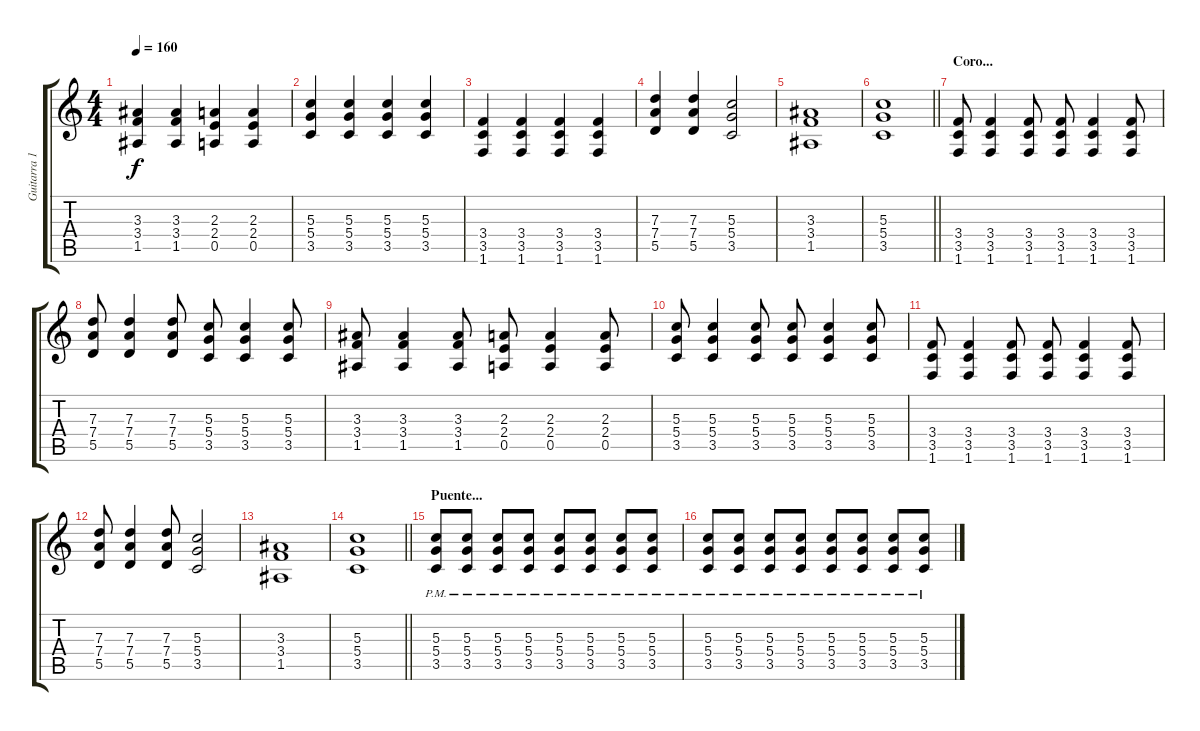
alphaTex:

\track ("Guitarra 1 y 2" "Guitarra 1") {instrument distortionguitar}
\staff {score tabs}
\tuning (E4 B3 G3 D3 A2 E2) {hide}
\ts (4 4)
\tempo 160
\clef g2
\ks c
(3.3 3.4 1.5).4{dy f} (3.3 3.4 1.5).4 (2.3 2.4 0.5).4 (2.3 2.4 0.5).4 |
(5.3 5.4 3.5).4 (5.3 5.4 3.5).4 (5.3 5.4 3.5).4 (5.3 5.4 3.5).4 |
(3.4 3.5 1.6).4 (3.4 3.5 1.6).4 (3.4 3.5 1.6).4 (3.4 3.5 1.6).4 |
(7.3 7.4 5.5).4 (7.3 7.4 5.5).4 (5.3 5.4 3.5).2 |
(3.3 3.4 1.5).1 |
\barLineRight lightlight
(5.3 5.4 3.5).1 |
\section ("" "Coro...")
(3.4 3.5 1.6).8 (3.4 3.5 1.6).4 (3.4 3.5 1.6).8 (3.4 3.5 1.6).8 (3.4 3.5 1.6).4 (3.4 3.5 1.6).8 |
(7.3 7.4 5.5).8 (7.3 7.4 5.5).4 (7.3 7.4 5.5).8 (5.3 5.4 3.5).8 (5.3 5.4 3.5).4 (5.3 5.4 3.5).8 |
(3.3 3.4 1.5).8 (3.3 3.4 1.5).4 (3.3 3.4 1.5).8 (2.3 2.4 0.5).8 (2.3 2.4 0.5).4 (2.3 2.4 0.5).8 |
(5.3 5.4 3.5).8 (5.3 5.4 3.5).4 (5.3 5.4 3.5).8 (5.3 5.4 3.5).8 (5.3 5.4 3.5).4 (5.3 5.4 3.5).8 |
(3.4 3.5 1.6).8 (3.4 3.5 1.6).4 (3.4 3.5 1.6).8 (3.4 3.5 1.6).8 (3.4 3.5 1.6).4 (3.4 3.5 1.6).8 |
(7.3 7.4 5.5).8 (7.3 7.4 5.5).4 (7.3 7.4 5.5).8 (5.3 5.4 3.5).2 |
(3.3 3.4 1.5).1 |
\barLineRight lightlight
(5.3 5.4 3.5).1 |
\section ("" "Puente...")
(5.3{pm} 5.4{pm} 3.5{pm}).8 (5.3{pm} 5.4{pm} 3.5{pm}).8 (5.3{pm} 5.4{pm} 3.5{pm}).8 (5.3{pm} 5.4{pm} 3.5{pm}).8 (5.3{pm} 5.4{pm} 3.5{pm}).8 (5.3{pm} 5.4{pm} 3.5{pm}).8 (5.3{pm} 5.4{pm} 3.5{pm}).8 (5.3{pm} 5.4{pm} 3.5{pm}).8 |
(5.3{pm} 5.4{pm} 3.5{pm}).8 (5.3{pm} 5.4{pm} 3.5{pm}).8 (5.3{pm} 5.4{pm} 3.5{pm}).8 (5.3{pm} 5.4{pm} 3.5{pm}).8 (5.3{pm} 5.4{pm} 3.5{pm}).8 (5.3{pm} 5.4{pm} 3.5{pm}).8 (5.3{pm} 5.4{pm} 3.5{pm}).8 (5.3{pm} 5.4{pm} 3.5{pm}).8
